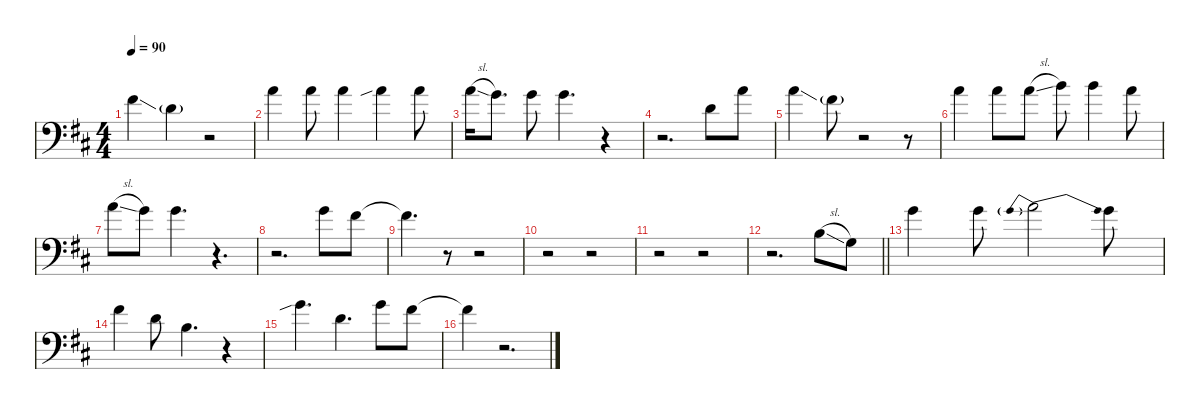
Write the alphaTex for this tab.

\defaultSystemsLayout 4
\hideDynamics
\bracketExtendMode nobrackets
\singleTrackTrackNamePolicy hidden
\multiTrackTrackNamePolicy hidden
\otherSystemsTrackNameOrientation horizontal
\track ("Vocals" "cb.") {instrument contrabass}
\staff {score}
\tuning (E4 B3 G3 D3 A2 E2)
\ts (4 4)
\tempo 90
\clef f4
\ks bminor
4.4{ss acc #}.4{dy p} 0.4{g acc forcenatural}.4{dy pp beam Down} r.2{beam Down} |
7.4{acc forcenatural}.4{dy p beam Down} 7.4{acc forcenatural}.8{beam Down} 7.4{acc forcenatural}.4{beam Down} 7.4{sib acc forcenatural}.4{beam Down} 7.4{acc forcenatural}.8{beam Down} |
7.4{sl acc forcenatural}.16{beam Down} 5.4{acc forcenatural}.8{d beam Down} 5.4{acc forcenatural}.8{beam Down} 5.4{acc forcenatural}.4{d beam Down} r.4{beam Down} |
r.2{d beam Down} 5.5{acc forcenatural}.8{beam Down} 7.4{acc forcenatural}.8{beam Down} |
7.4{ss acc forcenatural}.4{beam Down} 4.4{g acc #}.8{dy pp} r.2{beam Down} r.8{beam Down} |
7.4{acc forcenatural}.4{dy p beam Down} 7.4{acc forcenatural}.8{beam Down} 7.4{sl acc forcenatural}.8{beam Down} 9.4{acc forcenatural}.8{beam Down} 9.4{acc forcenatural}.4{beam Down} 7.4{acc forcenatural}.8{beam Down} |
7.4{sl acc forcenatural}.8{beam Down} 5.4{acc forcenatural}.8{beam Down} 5.4{acc forcenatural}.4{d beam Down} r.4{d beam Down} |
r.2{d beam Down} 5.4{acc forcenatural}.8{beam Down} 4.4{acc #}.8 |
4.4{t acc #}.4{d dy f} r.8{beam Down} r.2{beam Down} |
r.2{beam Down} r.2{beam Down} |
r.2{beam Down} r.2{beam Down} |
\barLineRight lightlight
r.2{d beam Down} 7.6{sl acc forcenatural}.8{dy pp beam Down} 3.6{acc forcenatural}.8{beam Down} |
5.4{acc forcenatural}.4{dy mp beam Down} 5.4{acc forcenatural}.8{beam Down} 5.4{be (prebendrelease 0 4 50.0000016 0)}.2{beam Down} 5.4{acc forcenatural}.8{beam Down} |
4.4{acc #}.4 5.5{acc forcenatural}.8{beam Down} 2.5{acc forcenatural}.4{d beam Down} r.4{beam Down} |
5.4{sib acc forcenatural}.4{d beam Down} 5.5{acc forcenatural}.4{d beam Down} 5.4{acc forcenatural}.8{beam Down} 4.4{acc #}.8 |
4.4{t acc #}.4 r.2{d beam Down}
